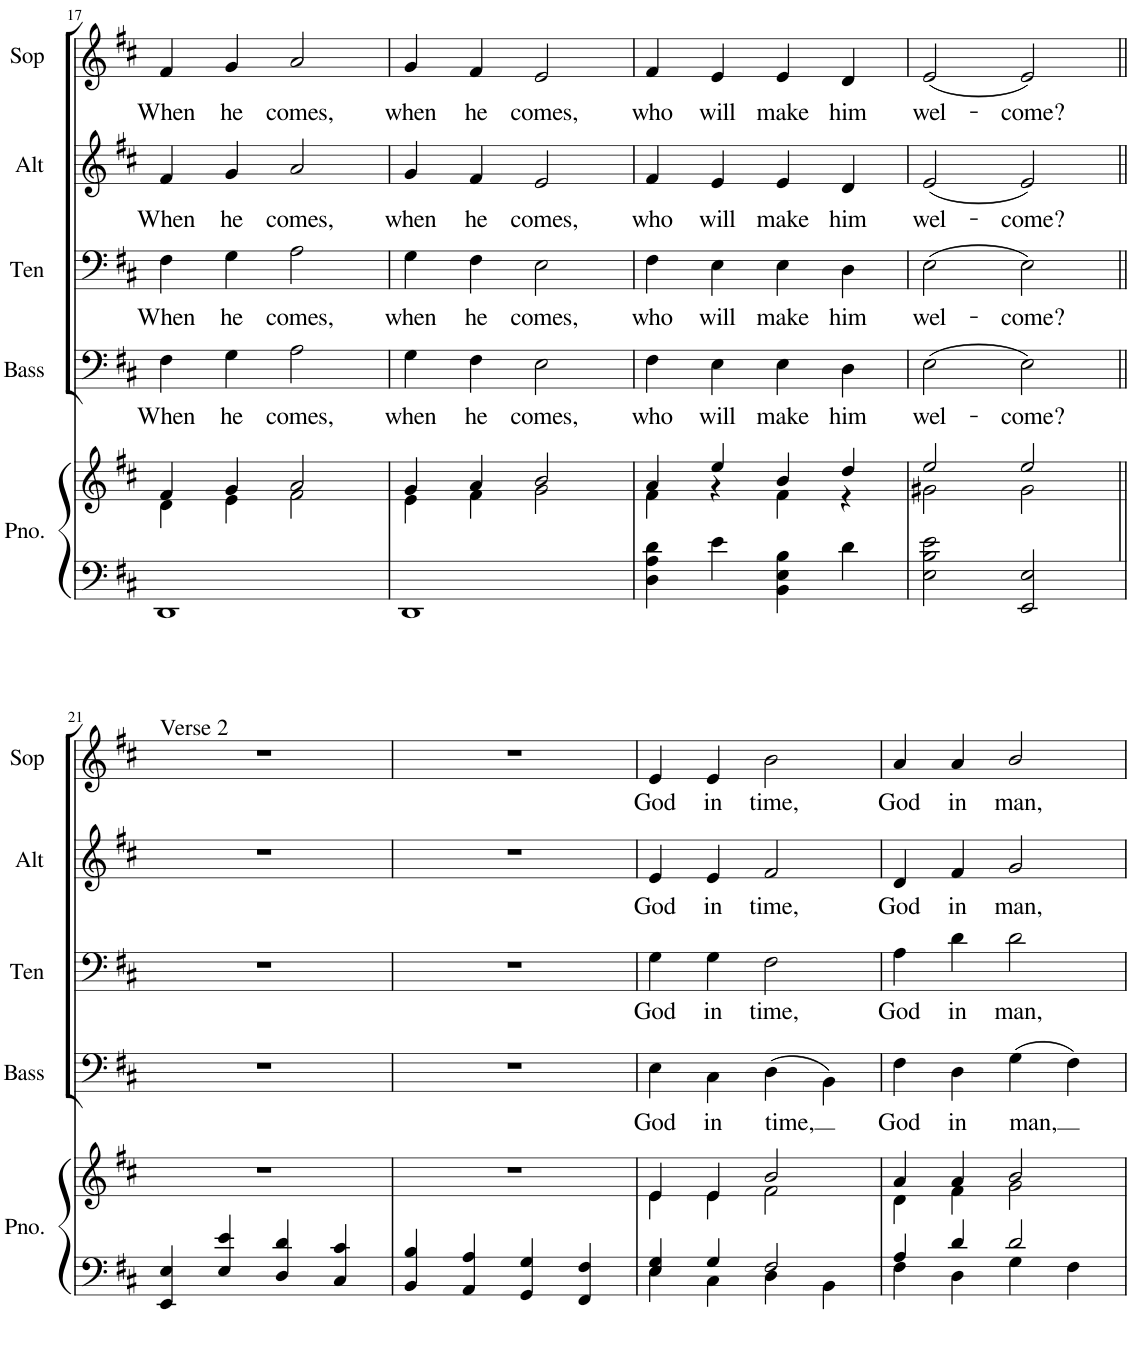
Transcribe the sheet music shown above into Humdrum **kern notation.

**kern	**kern	**kern	**text	**kern	**text	**kern	**text	**kern	**text
*part5	*part5	*part4	*part4	*part3	*part3	*part2	*part2	*part1	*part1
*staff6	*staff5	*staff4	*staff4	*staff3	*staff3	*staff2	*staff2	*staff1	*staff1
*I"Piano	*	*I"Bass	*	*I"Tenor	*	*I"Alto	*	*I"Soprano	*
*I'Pno.	*	*I'Bass	*	*I'Ten	*	*I'Alt	*	*I'Sop	*
!!LO:PB:g=z
*clefF4	*clefG2	*clefF4	*	*clefF4	*	*clefG2	*	*clefG2	*
*k[f#c#]	*k[f#c#]	*k[f#c#]	*	*k[f#c#]	*	*k[f#c#]	*	*k[f#c#]	*
*M4/4	*M4/4	*M4/4	*	*M4/4	*	*M4/4	*	*M4/4	*
=17	=17	=17	=17	=17	=17	=17	=17	=17	=17
*	*^	*	*	*	*	*	*	*	*
!	!	!	!	!LO:LY:b	!	!LO:LY:b	!	!LO:LY:b	!	!LO:LY:b
1DD	4f#/	4d\	4F#\	When	4F#\	When	4f#/	When	4f#/	When
!	!	!	!	!LO:LY:b	!	!LO:LY:b	!	!LO:LY:b	!	!LO:LY:b
.	4g/	4e\	4G\	he	4G\	he	4g/	he	4g/	he
!	!	!	!	!LO:LY:b	!	!LO:LY:b	!	!LO:LY:b	!	!LO:LY:b
.	2a/	2f#\	2A\	comes,	2A\	comes,	2a/	comes,	2a/	comes,
=18	=18	=18	=18	=18	=18	=18	=18	=18	=18	=18
!	!	!	!	!LO:LY:b	!	!LO:LY:b	!	!LO:LY:b	!	!LO:LY:b
1DD	4g/	4e\	4G\	when	4G\	when	4g/	when	4g/	when
!	!	!	!	!LO:LY:b	!	!LO:LY:b	!	!LO:LY:b	!	!LO:LY:b
.	4a/	4f#\	4F#\	he	4F#\	he	4f#/	he	4f#/	he
!	!	!	!	!LO:LY:b	!	!LO:LY:b	!	!LO:LY:b	!	!LO:LY:b
.	2b/	2g\	2E\	comes,	2E\	comes,	2e/	comes,	2e/	comes,
=19	=19	=19	=19	=19	=19	=19	=19	=19	=19	=19
!	!	!	!	!LO:LY:b	!	!LO:LY:b	!	!LO:LY:b	!	!LO:LY:b
4D\ 4A\ 4d\	4a/	4f#\	4F#\	who	4F#\	who	4f#/	who	4f#/	who
!	!	!	!	!LO:LY:b	!	!LO:LY:b	!	!LO:LY:b	!	!LO:LY:b
4e\	4ee/	4r	4E\	will	4E\	will	4e/	will	4e/	will
!	!	!	!	!LO:LY:b	!	!LO:LY:b	!	!LO:LY:b	!	!LO:LY:b
4BB\ 4E\ 4B\	4b/	4f#\	4E\	make	4E\	make	4e/	make	4e/	make
!	!	!	!	!LO:LY:b	!	!LO:LY:b	!	!LO:LY:b	!	!LO:LY:b
4d\	4dd/	4r	4D\	him	4D\	him	4d/	him	4d/	him
=20	=20	=20	=20	=20	=20	=20	=20	=20	=20	=20
!	!	!	!	!LO:LY:b	!	!LO:LY:b	!	!LO:LY:b	!	!LO:LY:b
2E\ 2B\ 2e\	2ee/	2g#X\	(2E\	wel-	(2E\	wel-	(2e/	wel-	(2e/	wel-
!	!	!	!	!LO:LY:b	!	!LO:LY:b	!	!LO:LY:b	!	!LO:LY:b
2EE/ 2E/	2ee/	2g#\	2E\)	-come?	2E\)	-come?	2e/)	-come?	2e/)	-come?
*	*v	*v	*	*	*	*	*	*	*	*
!!LO:LB:g=z
=21||	=21||	=21||	=21||	=21||	=21||	=21||	=21||	=21||	=21||
4EE/ 4E/	1r	1r	.	1r	.	1r	.	1r	.
4E/ 4e/	.	.	.	.	.	.	.	.	.
4D/ 4d/	.	.	.	.	.	.	.	.	.
4C#/ 4c#/	.	.	.	.	.	.	.	.	.
=22	=22	=22	=22	=22	=22	=22	=22	=22	=22
4BB/ 4B/	1r	1r	.	1r	.	1r	.	1r	.
4AA/ 4A/	.	.	.	.	.	.	.	.	.
4GG/ 4G/	.	.	.	.	.	.	.	.	.
4FF#/ 4F#/	.	.	.	.	.	.	.	.	.
=23	=23	=23	=23	=23	=23	=23	=23	=23	=23
*^	*^	*	*	*	*	*	*	*	*
!	!	!	!	!	!LO:LY:b	!	!LO:LY:b	!	!LO:LY:b	!	!LO:LY:b
4E/ 4G/	4E\	4e/	4e\	4E\	God	4G\	God	4e/	God	4e/	God
!	!	!	!	!	!LO:LY:b	!	!LO:LY:b	!	!LO:LY:b	!	!LO:LY:b
4G/	4C#\	4e/	4e\	4C#\	in	4G\	in	4e/	in	4e/	in
!	!	!	!	!	!LO:LY:b	!	!LO:LY:b	!	!LO:LY:b	!	!LO:LY:b
2F#/	4D\	2b/	2f#\	(4D\	time,	2F#\	time,	2f#/	time,	2b\	time,
.	4BB\	.	.	4BB\)	.	.	.	.	.	.	.
=24	=24	=24	=24	=24	=24	=24	=24	=24	=24	=24	=24
!	!	!	!	!	!LO:LY:b	!	!LO:LY:b	!	!LO:LY:b	!	!LO:LY:b
4A/	4F#\	4a/	4d\	4F#\	God	4A\	God	4d/	God	4a/	God
!	!	!	!	!	!LO:LY:b	!	!LO:LY:b	!	!LO:LY:b	!	!LO:LY:b
4d/	4D\	4a/	4f#\	4D\	in	4d\	in	4f#/	in	4a/	in
!	!	!	!	!	!LO:LY:b	!	!LO:LY:b	!	!LO:LY:b	!	!LO:LY:b
2d/	4G\	2b/	2g\	(4G\	man,	2d\	man,	2g/	man,	2b/	man,
.	4F#\	.	.	4F#\)	.	.	.	.	.	.	.
*v	*v	*	*	*	*	*	*	*	*	*	*
*	*v	*v	*	*	*	*	*	*	*	*
=	=	=	=	=	=	=	=	=	=
*-	*-	*-	*-	*-	*-	*-	*-	*-	*-
